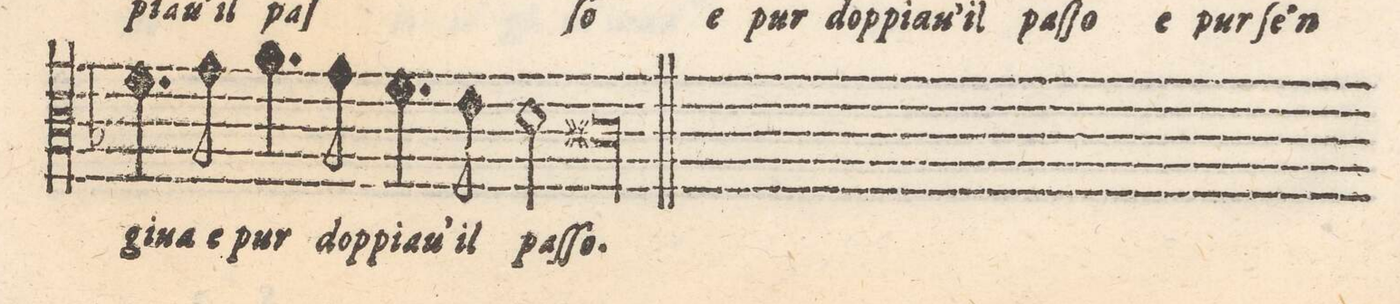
**kern	**text
*I"SESTO	*
*clefC3	*
*k[b-]	*
*met(C)	*
*M2/1	*
4.f\	gi-
8g\	-ua e
4.a\	pur
8g\	dop-
=41-	=41-
4.f\	-pia-
8e\	-u'il
2d\	paſ-
00c#X	-ſo.
=42-	=42-
1ryy	.
==	==
*-	*-
